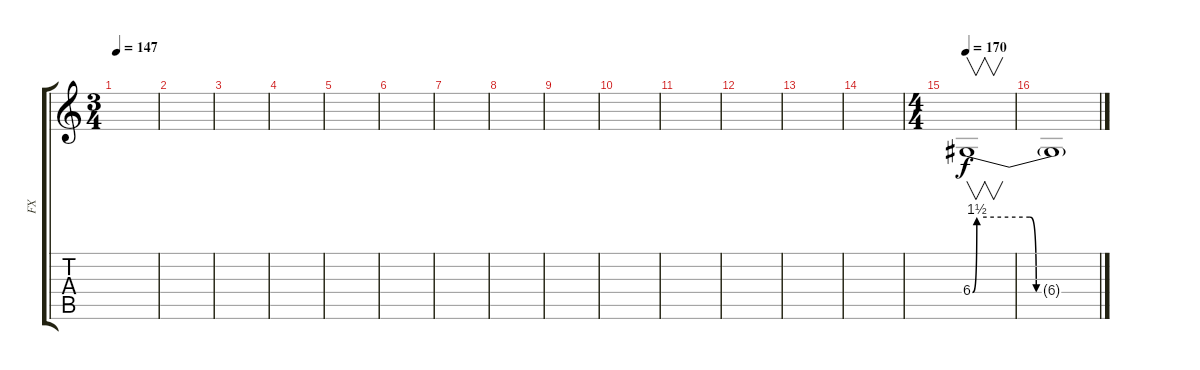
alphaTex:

\track ("FX" "FX") {instrument pad2warm}
\staff {score tabs}
\tuning (E4 B3 G3 D3 A2 E2) {hide}
\ts (3 4)
\tempo 147
\clef g2
\ks c
|
|
|
|
|
|
|
|
|
|
|
|
|
|
\ts (4 4)
\tempo 170
6.4{be (custom 0 0 2 6 27 6 30 0 60 0)}.1{v} |
6.4{t}.1
